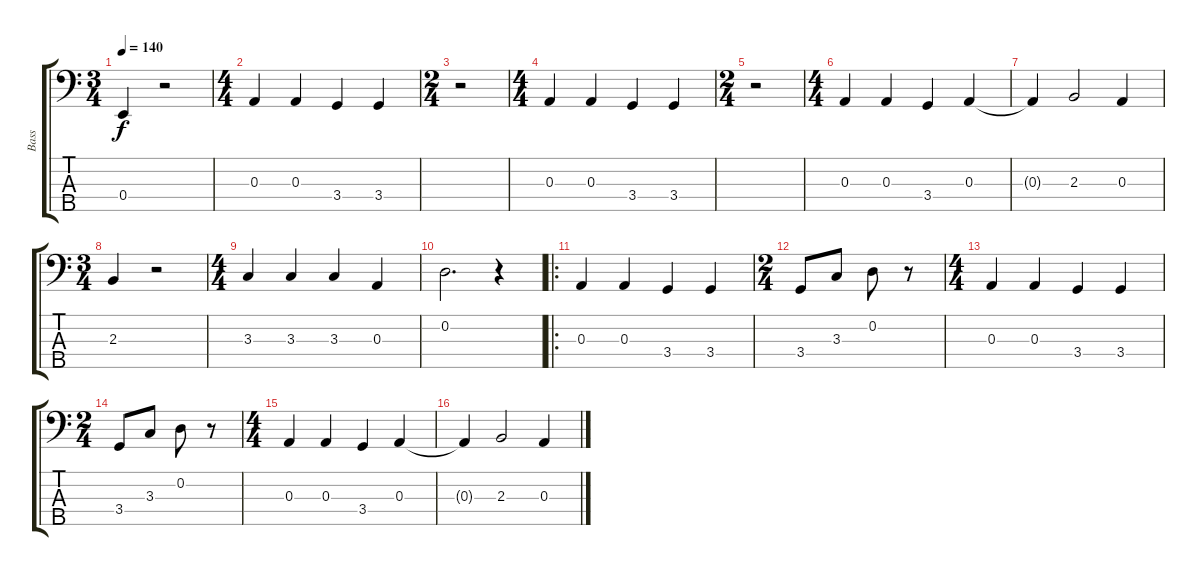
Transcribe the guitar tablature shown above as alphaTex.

\track ("Bass" "Bass") {instrument electricbassfinger}
\staff {score tabs}
\tuning (G2 D2 A1 E1 B0) {hide}
\ts (3 4)
\tempo 140
\clef f4
\ks c
0.4.4{dy f} r.2 |
\ts (4 4)
0.3.4 0.3.4 3.4.4 3.4.4 |
\ts (2 4)
r.2 |
\ts (4 4)
0.3.4 0.3.4 3.4.4 3.4.4 |
\ts (2 4)
r.2 |
\ts (4 4)
0.3.4 0.3.4 3.4.4 0.3.4 |
0.3{t}.4 2.3.2 0.3.4 |
\ts (3 4)
2.3.4 r.2 |
\ts (4 4)
3.3.4 3.3.4 3.3.4 0.3.4 |
0.2.2{d} r.4 |
\ro
0.3.4 0.3.4 3.4.4 3.4.4 |
\ts (2 4)
3.4.8 3.3.8 0.2.8 r.8 |
\ts (4 4)
0.3.4 0.3.4 3.4.4 3.4.4 |
\ts (2 4)
3.4.8 3.3.8 0.2.8 r.8 |
\ts (4 4)
0.3.4 0.3.4 3.4.4 0.3.4 |
0.3{t}.4 2.3.2 0.3.4
